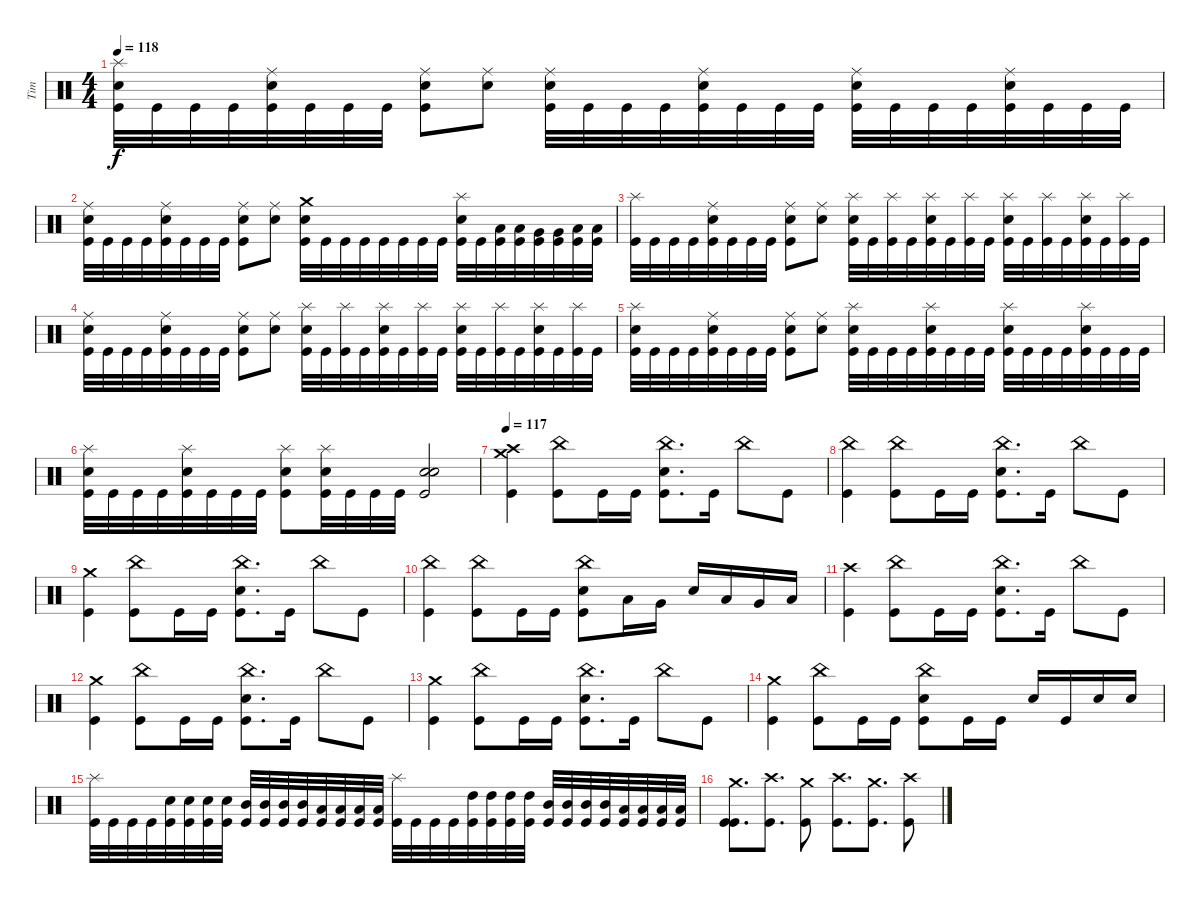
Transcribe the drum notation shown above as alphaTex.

\track ("Tim" "Tim") {instrument percussion}
\staff {score}
\articulation defaults
\ts (4 4)
\tempo 118
\clef neutral
\ks c
("Splash (hit)" "Electric Snare (hit)" "Kick (hit)").32{dy f} "Kick (hit)".32 "Kick (hit)".32 "Kick (hit)".32 ("Ride (middle)" "Electric Snare (hit)" "Kick (hit)").32 "Kick (hit)".32 "Kick (hit)".32 "Kick (hit)".32 ("Ride (middle)" "Electric Snare (hit)" "Kick (hit)").8 ("Ride (middle)" "Electric Snare (hit)").8 ("Ride (middle)" "Electric Snare (hit)" "Kick (hit)").32 "Kick (hit)".32 "Kick (hit)".32 "Kick (hit)".32 ("Ride (middle)" "Electric Snare (hit)" "Kick (hit)").32 "Kick (hit)".32 "Kick (hit)".32 "Kick (hit)".32 ("Ride (middle)" "Electric Snare (hit)" "Kick (hit)").32 "Kick (hit)".32 "Kick (hit)".32 "Kick (hit)".32 ("Ride (middle)" "Electric Snare (hit)" "Kick (hit)").32 "Kick (hit)".32 "Kick (hit)".32 "Kick (hit)".32 |
("Ride (middle)" "Electric Snare (hit)" "Kick (hit)").32 "Kick (hit)".32 "Kick (hit)".32 "Kick (hit)".32 ("Ride (middle)" "Electric Snare (hit)" "Kick (hit)").32 "Kick (hit)".32 "Kick (hit)".32 "Kick (hit)".32 ("Ride (middle)" "Electric Snare (hit)" "Kick (hit)").8 ("Ride (middle)" "Electric Snare (hit)").8 ("Crash medium (hit)" "Electric Snare (hit)" "Kick (hit)").32 "Kick (hit)".32 "Kick (hit)".32 "Kick (hit)".32 "Kick (hit)".32 "Kick (hit)".32 "Kick (hit)".32 "Kick (hit)".32 ("Splash (hit)" "Electric Snare (hit)" "Kick (hit)").32 "Kick (hit)".32 ("Low Tom (hit)" "Kick (hit)").32 ("Low Tom (hit)" "Kick (hit)").32 ("Very Low Tom (hit)" "Kick (hit)").32 ("Very Low Tom (hit)" "Kick (hit)").32 ("Low Floor Tom (hit)" "Kick (hit)").32 ("Low Floor Tom (hit)" "Kick (hit)").32 |
("Splash (hit)" "Kick (hit)").32 "Kick (hit)".32 "Kick (hit)".32 "Kick (hit)".32 ("Ride (middle)" "Electric Snare (hit)" "Kick (hit)").32 "Kick (hit)".32 "Kick (hit)".32 "Kick (hit)".32 ("Ride (middle)" "Electric Snare (hit)" "Kick (hit)").8 ("Ride (middle)" "Electric Snare (hit)").8 ("Splash (hit)" "Electric Snare (hit)" "Kick (hit)").32 "Kick (hit)".32 ("Splash (hit)" "Kick (hit)").32 "Kick (hit)".32 ("Splash (hit)" "Electric Snare (hit)" "Kick (hit)").32 "Kick (hit)".32 ("Splash (hit)" "Kick (hit)").32 "Kick (hit)".32 ("Splash (hit)" "Electric Snare (hit)" "Kick (hit)").32 "Kick (hit)".32 ("Splash (hit)" "Kick (hit)").32 "Kick (hit)".32 ("Splash (hit)" "Electric Snare (hit)" "Kick (hit)").32 "Kick (hit)".32 ("Splash (hit)" "Kick (hit)").32 "Kick (hit)".32 |
("Ride (middle)" "Electric Snare (hit)" "Kick (hit)").32 "Kick (hit)".32 "Kick (hit)".32 "Kick (hit)".32 ("Ride (middle)" "Electric Snare (hit)" "Kick (hit)").32 "Kick (hit)".32 "Kick (hit)".32 "Kick (hit)".32 ("Ride (middle)" "Electric Snare (hit)" "Kick (hit)").8 ("Ride (middle)" "Electric Snare (hit)").8 ("Splash (hit)" "Electric Snare (hit)" "Kick (hit)").32 "Kick (hit)".32 ("Splash (hit)" "Kick (hit)").32 "Kick (hit)".32 ("Splash (hit)" "Electric Snare (hit)" "Kick (hit)").32 "Kick (hit)".32 ("Splash (hit)" "Kick (hit)").32 "Kick (hit)".32 ("Splash (hit)" "Electric Snare (hit)" "Kick (hit)").32 "Kick (hit)".32 ("Splash (hit)" "Kick (hit)").32 "Kick (hit)".32 ("Splash (hit)" "Electric Snare (hit)" "Kick (hit)").32 "Kick (hit)".32 ("Splash (hit)" "Kick (hit)").32 "Kick (hit)".32 |
("Splash (hit)" "Electric Snare (hit)" "Kick (hit)").32 "Kick (hit)".32 "Kick (hit)".32 "Kick (hit)".32 ("Ride (middle)" "Electric Snare (hit)" "Kick (hit)").32 "Kick (hit)".32 "Kick (hit)".32 "Kick (hit)".32 ("Ride (middle)" "Electric Snare (hit)" "Kick (hit)").8 ("Ride (middle)" "Electric Snare (hit)").8 ("Splash (hit)" "Electric Snare (hit)" "Kick (hit)").32 "Kick (hit)".32 "Kick (hit)".32 "Kick (hit)".32 ("Splash (hit)" "Electric Snare (hit)" "Kick (hit)").32 "Kick (hit)".32 "Kick (hit)".32 "Kick (hit)".32 ("Splash (hit)" "Electric Snare (hit)" "Kick (hit)").32 "Kick (hit)".32 "Kick (hit)".32 "Kick (hit)".32 ("Splash (hit)" "Electric Snare (hit)" "Kick (hit)").32 "Kick (hit)".32 "Kick (hit)".32 "Kick (hit)".32 |
("Splash (hit)" "Electric Snare (hit)" "Kick (hit)").32 "Kick (hit)".32 "Kick (hit)".32 "Kick (hit)".32 ("Splash (hit)" "Electric Snare (hit)" "Kick (hit)").32 "Kick (hit)".32 "Kick (hit)".32 "Kick (hit)".32 ("Splash (hit)" "Electric Snare (hit)" "Kick (hit)").8 ("Splash (hit)" "Electric Snare (hit)" "Kick (hit)").32 "Kick (hit)".32 "Kick (hit)".32 "Kick (hit)".32 ("Electric Snare (hit)" "Electric Snare (hit)" "Kick (hit)").2 |
\tempo 117
("Crash high (hit)" "Crash medium (hit)" "Kick (hit)").4 ("China (hit)" "Kick (hit)").8 "Kick (hit)".16 "Kick (hit)".16 ("China (hit)" "Electric Snare (hit)" "Kick (hit)").8{d} "Kick (hit)".16 "China (hit)".8 "Kick (hit)".8 |
("China (hit)" "Kick (hit)").4 ("China (hit)" "Kick (hit)").8 "Kick (hit)".16 "Kick (hit)".16 ("China (hit)" "Electric Snare (hit)" "Kick (hit)").8{d} "Kick (hit)".16 "China (hit)".8 "Kick (hit)".8 |
("Crash medium (hit)" "Kick (hit)").4 ("China (hit)" "Kick (hit)").8 "Kick (hit)".16 "Kick (hit)".16 ("China (hit)" "Electric Snare (hit)" "Kick (hit)").8{d} "Kick (hit)".16 "China (hit)".8 "Kick (hit)".8 |
("China (hit)" "Kick (hit)").4 ("China (hit)" "Kick (hit)").8 "Kick (hit)".16 "Kick (hit)".16 ("China (hit)" "Electric Snare (hit)" "Kick (hit)").8 "Low Tom (hit)".16 "Very Low Tom (hit)".16 "Electric Snare (hit)".16 "Low Tom (hit)".16 "Very Low Tom (hit)".16 "Low Tom (hit)".16 |
("Crash high (hit)" "Kick (hit)").4 ("China (hit)" "Kick (hit)").8 "Kick (hit)".16 "Kick (hit)".16 ("China (hit)" "Electric Snare (hit)" "Kick (hit)").8{d} "Kick (hit)".16 "China (hit)".8 "Kick (hit)".8 |
("Crash medium (hit)" "Kick (hit)").4 ("China (hit)" "Kick (hit)").8 "Kick (hit)".16 "Kick (hit)".16 ("China (hit)" "Electric Snare (hit)" "Kick (hit)").8{d} "Kick (hit)".16 "China (hit)".8 "Kick (hit)".8 |
("Crash medium (hit)" "Kick (hit)").4 ("China (hit)" "Kick (hit)").8 "Kick (hit)".16 "Kick (hit)".16 ("China (hit)" "Electric Snare (hit)" "Kick (hit)").8{d} "Kick (hit)".16 "China (hit)".8 "Kick (hit)".8 |
("Crash medium (hit)" "Kick (hit)").4 ("China (hit)" "Kick (hit)").8 "Kick (hit)".16 "Kick (hit)".16 ("China (hit)" "Electric Snare (hit)" "Kick (hit)").8 "Kick (hit)".16 "Kick (hit)".16 "Electric Snare (hit)".16 "Kick (hit)".16 "Electric Snare (hit)".16 "Electric Snare (hit)".16 |
("Splash (hit)" "Kick (hit)").32 "Kick (hit)".32 "Kick (hit)".32 "Kick (hit)".32 ("Electric Snare (hit)" "Kick (hit)").32 ("Electric Snare (hit)" "Kick (hit)").32 ("Electric Snare (hit)" "Kick (hit)").32 ("Electric Snare (hit)" "Kick (hit)").32 ("Mid Tom (hit)" "Kick (hit)").32 ("Mid Tom (hit)" "Kick (hit)").32 ("Mid Tom (hit)" "Kick (hit)").32 ("Mid Tom (hit)" "Kick (hit)").32 ("Low Tom (hit)" "Kick (hit)").32 ("Low Tom (hit)" "Kick (hit)").32 ("Low Tom (hit)" "Kick (hit)").32 ("Low Tom (hit)" "Kick (hit)").32 ("Splash (hit)" "Kick (hit)").32 "Kick (hit)".32 "Kick (hit)".32 "Kick (hit)".32 ("High Tom (hit)" "Kick (hit)").32 ("High Tom (hit)" "Kick (hit)").32 ("High Tom (hit)" "Kick (hit)").32 ("High Tom (hit)" "Kick (hit)").32 ("Mid Tom (hit)" "Kick (hit)").32 ("Mid Tom (hit)" "Kick (hit)").32 ("Mid Tom (hit)" "Kick (hit)").32 ("Mid Tom (hit)" "Kick (hit)").32 ("Low Tom (hit)" "Kick (hit)").32 ("Low Tom (hit)" "Kick (hit)").32 ("Low Tom (hit)" "Kick (hit)").32 ("Low Tom (hit)" "Kick (hit)").32 |
("Crash medium (hit)" "Kick (hit)" "Kick (hit)").8{d} ("Crash high (hit)" "Kick (hit)").8{d} ("Crash medium (hit)" "Kick (hit)").8 ("Crash high (hit)" "Kick (hit)").8{d} ("Crash medium (hit)" "Kick (hit)").8{d} ("Crash high (hit)" "Kick (hit)").8
